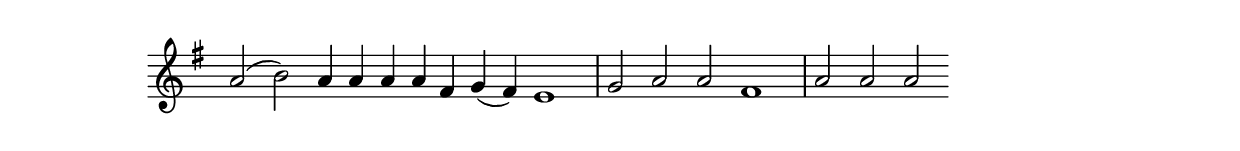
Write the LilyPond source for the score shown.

\version "2.18.2"

\relative {
  \key g \major
  \once \override Staff.TimeSignature #'stencil = ##f 
  \cadenzaOn
  a'2( b2) a4 a a a fis g( fis) e1
  \bar "|"
  g2 a a fis1
  \bar "|"
  a2 a a
}
